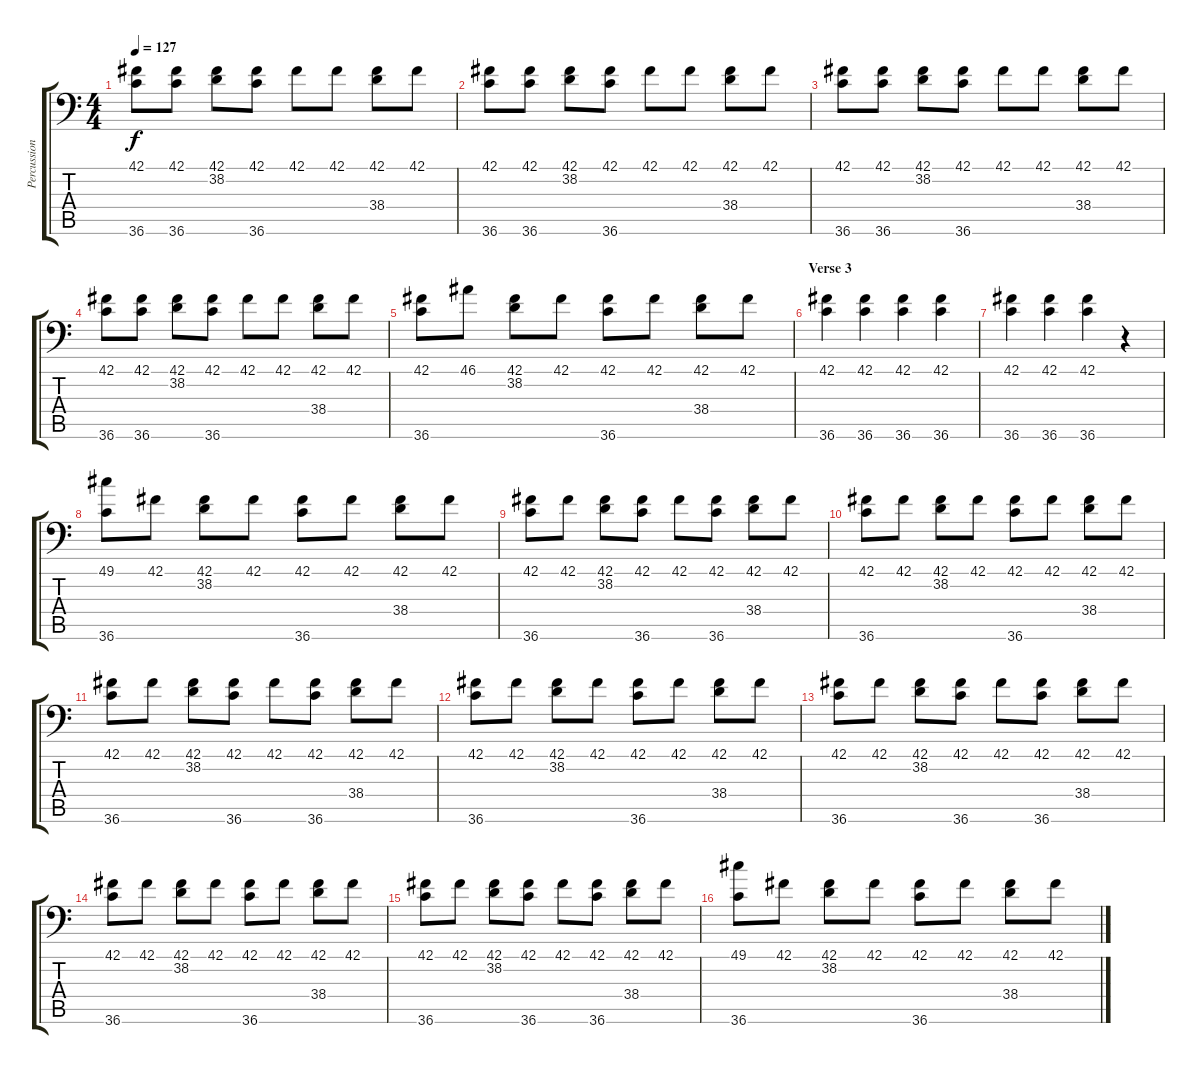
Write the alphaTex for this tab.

\track ("Percussion" "Percussion") {instrument acousticgrandpiano}
\staff {score tabs}
\tuning (C-1 C-1 C-1 C-1 C-1 C-1) {hide}
\ts (4 4)
\tempo 127
\clef f4
\ks c
(42.1 36.6).8{dy f} (42.1 36.6).8 (42.1 38.2).8 (42.1 36.6).8 42.1.8 42.1.8 (42.1 38.4).8 42.1.8 |
(42.1 36.6).8 (42.1 36.6).8 (42.1 38.2).8 (42.1 36.6).8 42.1.8 42.1.8 (42.1 38.4).8 42.1.8 |
(42.1 36.6).8 (42.1 36.6).8 (42.1 38.2).8 (42.1 36.6).8 42.1.8 42.1.8 (42.1 38.4).8 42.1.8 |
(42.1 36.6).8 (42.1 36.6).8 (42.1 38.2).8 (42.1 36.6).8 42.1.8 42.1.8 (42.1 38.4).8 42.1.8 |
(42.1 36.6).8 46.1.8 (42.1 38.2).8 42.1.8 (42.1 36.6).8 42.1.8 (42.1 38.4).8 42.1.8 |
\section ("" "Verse 3")
(42.1 36.6).4 (42.1 36.6).4 (42.1 36.6).4 (42.1 36.6).4 |
(42.1 36.6).4 (42.1 36.6).4 (42.1 36.6).4 r.4 |
(49.1 36.6).8 42.1.8 (42.1 38.2).8 42.1.8 (42.1 36.6).8 42.1.8 (42.1 38.4).8 42.1.8 |
(42.1 36.6).8 42.1.8 (42.1 38.2).8 (42.1 36.6).8 42.1.8 (42.1 36.6).8 (42.1 38.4).8 42.1.8 |
(42.1 36.6).8 42.1.8 (42.1 38.2).8 42.1.8 (42.1 36.6).8 42.1.8 (42.1 38.4).8 42.1.8 |
(42.1 36.6).8 42.1.8 (42.1 38.2).8 (42.1 36.6).8 42.1.8 (42.1 36.6).8 (42.1 38.4).8 42.1.8 |
(42.1 36.6).8 42.1.8 (42.1 38.2).8 42.1.8 (42.1 36.6).8 42.1.8 (42.1 38.4).8 42.1.8 |
(42.1 36.6).8 42.1.8 (42.1 38.2).8 (42.1 36.6).8 42.1.8 (42.1 36.6).8 (42.1 38.4).8 42.1.8 |
(42.1 36.6).8 42.1.8 (42.1 38.2).8 42.1.8 (42.1 36.6).8 42.1.8 (42.1 38.4).8 42.1.8 |
(42.1 36.6).8 42.1.8 (42.1 38.2).8 (42.1 36.6).8 42.1.8 (42.1 36.6).8 (42.1 38.4).8 42.1.8 |
(49.1 36.6).8 42.1.8 (42.1 38.2).8 42.1.8 (42.1 36.6).8 42.1.8 (42.1 38.4).8 42.1.8
